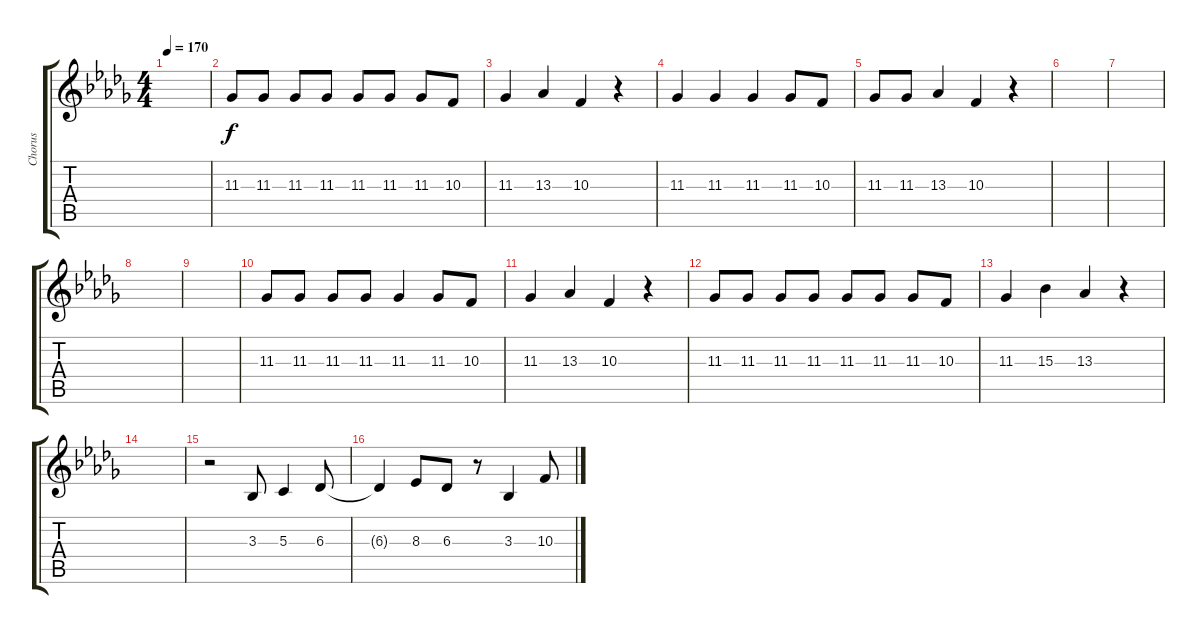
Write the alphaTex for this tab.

\track ("Chorus" "Chorus") {instrument sopranosax}
\staff {score tabs}
\tuning (E4 B3 G3 D3 A2 E2) {hide}
\ts (4 4)
\tempo 170
\clef g2
\ks db
|
11.3.8 11.3.8 11.3.8 11.3.8 11.3.8 11.3.8 11.3.8 10.3.8 |
11.3.4 13.3.4 10.3.4 r.4 |
11.3.4 11.3.4 11.3.4 11.3.8 10.3.8 |
11.3.8 11.3.8 13.3.4 10.3.4 r.4 |
|
|
|
|
11.3.8 11.3.8 11.3.8 11.3.8 11.3.4 11.3.8 10.3.8 |
11.3.4 13.3.4 10.3.4 r.4 |
11.3.8 11.3.8 11.3.8 11.3.8 11.3.8 11.3.8 11.3.8 10.3.8 |
11.3.4 15.3.4 13.3.4 r.4 |
|
r.2 3.3.8 5.3.4 6.3.8 |
6.3{t}.4 8.3.8 6.3.8 r.8 3.3.4 10.3.8
